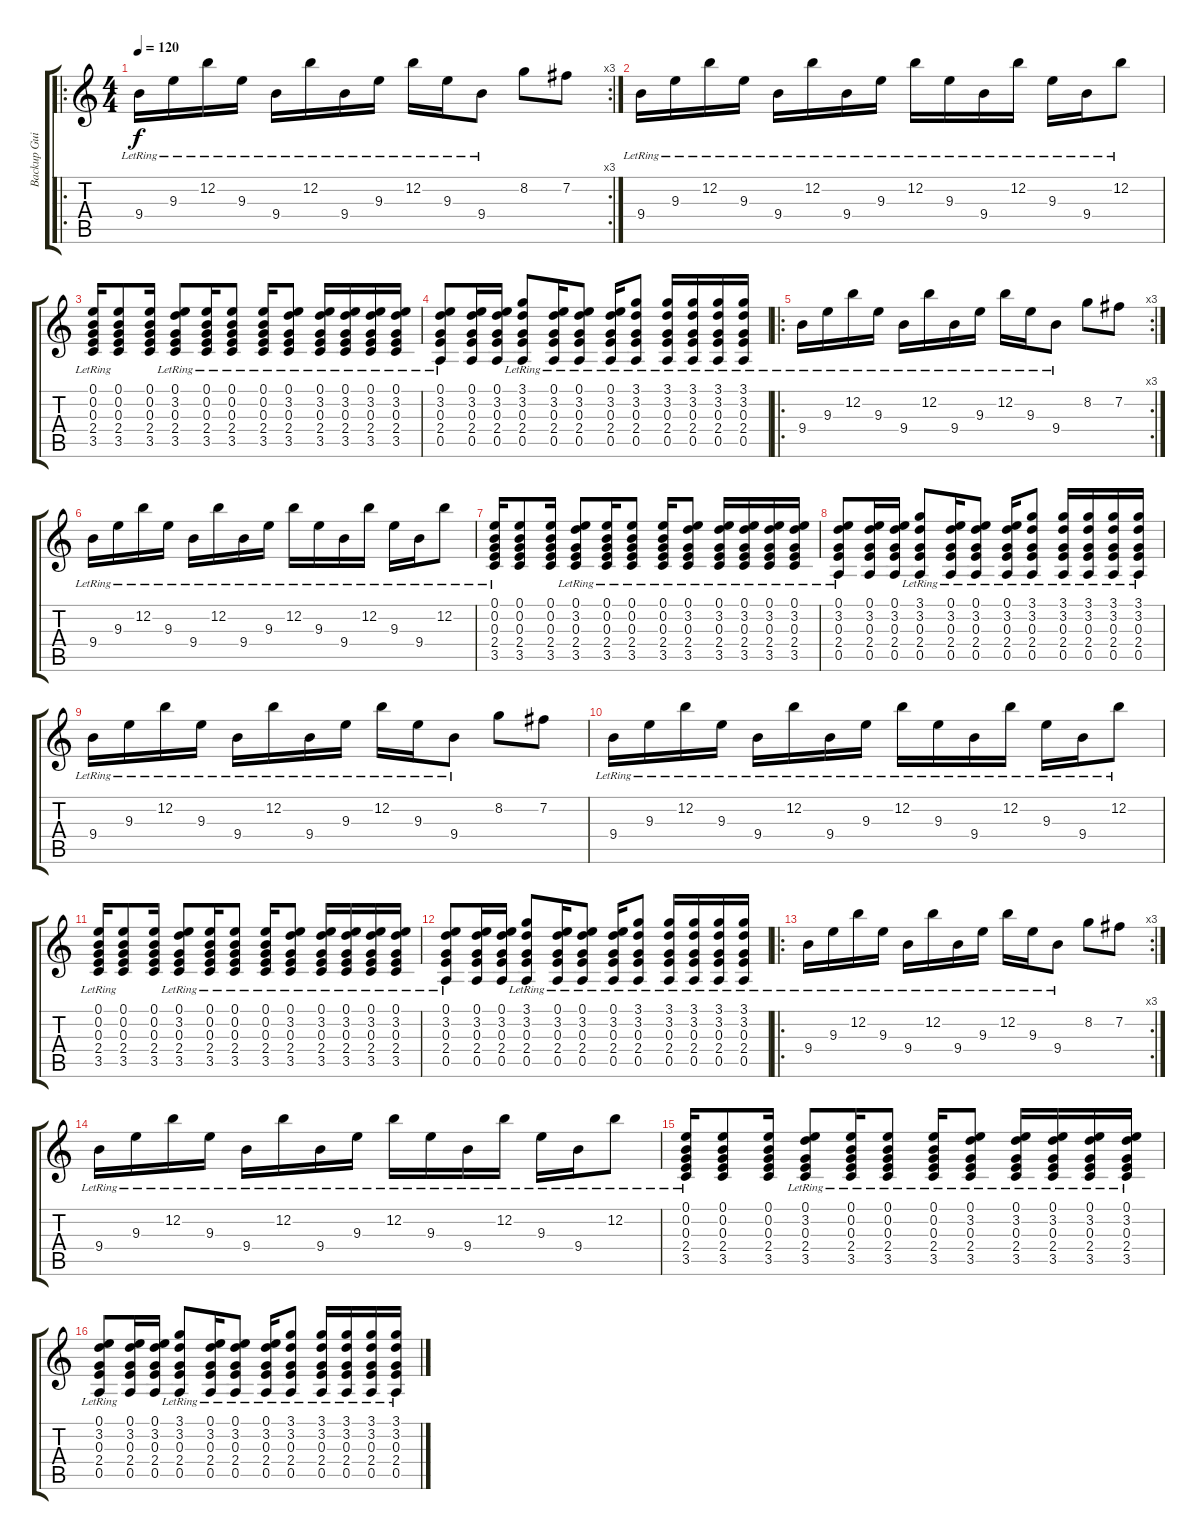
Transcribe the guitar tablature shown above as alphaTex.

\track ("Backup Guitar" "Backup Gui") {instrument electricguitarclean}
\staff {score tabs}
\tuning (E4 B3 G3 D3 A2 E2) {hide}
\ro
\rc 3
\ts (4 4)
\tempo 120
\clef g2
\ks c
9.4{lr}.16{dy f} 9.3{lr}.16 12.2{lr}.16 9.3{lr}.16 9.4{lr}.16 12.2{lr}.16 9.4{lr}.16 9.3{lr}.16 12.2{lr}.16 9.3{lr}.16 9.4{lr}.8 8.2.8 7.2.8 |
9.4{lr}.16 9.3{lr}.16 12.2{lr}.16 9.3{lr}.16 9.4{lr}.16 12.2{lr}.16 9.4{lr}.16 9.3{lr}.16 12.2{lr}.16 9.3{lr}.16 9.4{lr}.16 12.2{lr}.16 9.3{lr}.16 9.4{lr}.16 12.2{lr}.8 |
(0.1 0.2 0.3 2.4{lr} 3.5{lr}).16 (0.1 0.2 0.3 2.4 3.5).8 (0.1 0.2 0.3 2.4 3.5).16 (0.1 3.2{lr} 0.3{lr} 2.4 3.5).8 (0.1 0.2 0.3 2.4{lr} 3.5{lr}).16 (0.1{lr} 0.2{lr} 0.3 2.4 3.5).8 (0.1 0.2 0.3 2.4{lr} 3.5{lr}).16 (0.1 3.2{lr} 0.3{lr} 2.4 3.5).8 (0.1 3.2 0.3 2.4{lr} 3.5{lr}).16 (0.1 3.2{lr} 0.3{lr} 2.4 3.5).16 (0.1 3.2 0.3 2.4{lr} 3.5{lr}).16 (0.1 3.2{lr} 0.3{lr} 2.4 3.5).16 |
(0.1 3.2 0.3 2.4{lr} 0.5{lr}).8 (0.1 3.2 0.3 2.4 0.5).16 (0.1 3.2 0.3 2.4 0.5).16 (3.1 3.2{lr} 0.3{lr} 2.4 0.5).8 (0.1 3.2 0.3 2.4{lr} 0.5{lr}).16 (0.1{lr} 3.2{lr} 0.3 2.4 0.5).8 (0.1 3.2 0.3 2.4{lr} 0.5{lr}).16 (3.1 3.2{lr} 0.3{lr} 2.4 0.5).8 (3.1 3.2 0.3 2.4{lr} 0.5{lr}).16 (3.1 3.2{lr} 0.3{lr} 2.4 0.5).16 (3.1 3.2 0.3 2.4{lr} 0.5{lr}).16 (3.1 3.2{lr} 0.3{lr} 2.4 0.5).16 |
\ro
\rc 3
9.4{lr}.16 9.3{lr}.16 12.2{lr}.16 9.3{lr}.16 9.4{lr}.16 12.2{lr}.16 9.4{lr}.16 9.3{lr}.16 12.2{lr}.16 9.3{lr}.16 9.4{lr}.8 8.2.8 7.2.8 |
9.4{lr}.16 9.3{lr}.16 12.2{lr}.16 9.3{lr}.16 9.4{lr}.16 12.2{lr}.16 9.4{lr}.16 9.3{lr}.16 12.2{lr}.16 9.3{lr}.16 9.4{lr}.16 12.2{lr}.16 9.3{lr}.16 9.4{lr}.16 12.2{lr}.8 |
(0.1 0.2 0.3 2.4{lr} 3.5{lr}).16 (0.1 0.2 0.3 2.4 3.5).8 (0.1 0.2 0.3 2.4 3.5).16 (0.1 3.2{lr} 0.3{lr} 2.4 3.5).8 (0.1 0.2 0.3 2.4{lr} 3.5{lr}).16 (0.1{lr} 0.2{lr} 0.3 2.4 3.5).8 (0.1 0.2 0.3 2.4{lr} 3.5{lr}).16 (0.1 3.2{lr} 0.3{lr} 2.4 3.5).8 (0.1 3.2 0.3 2.4{lr} 3.5{lr}).16 (0.1 3.2{lr} 0.3{lr} 2.4 3.5).16 (0.1 3.2 0.3 2.4{lr} 3.5{lr}).16 (0.1 3.2{lr} 0.3{lr} 2.4 3.5).16 |
(0.1 3.2 0.3 2.4{lr} 0.5{lr}).8 (0.1 3.2 0.3 2.4 0.5).16 (0.1 3.2 0.3 2.4 0.5).16 (3.1 3.2{lr} 0.3{lr} 2.4 0.5).8 (0.1 3.2 0.3 2.4{lr} 0.5{lr}).16 (0.1{lr} 3.2{lr} 0.3 2.4 0.5).8 (0.1 3.2 0.3 2.4{lr} 0.5{lr}).16 (3.1 3.2{lr} 0.3{lr} 2.4 0.5).8 (3.1 3.2 0.3 2.4{lr} 0.5{lr}).16 (3.1 3.2{lr} 0.3{lr} 2.4 0.5).16 (3.1 3.2 0.3 2.4{lr} 0.5{lr}).16 (3.1 3.2{lr} 0.3{lr} 2.4 0.5).16 |
9.4{lr}.16 9.3{lr}.16 12.2{lr}.16 9.3{lr}.16 9.4{lr}.16 12.2{lr}.16 9.4{lr}.16 9.3{lr}.16 12.2{lr}.16 9.3{lr}.16 9.4{lr}.8 8.2.8 7.2.8 |
9.4{lr}.16 9.3{lr}.16 12.2{lr}.16 9.3{lr}.16 9.4{lr}.16 12.2{lr}.16 9.4{lr}.16 9.3{lr}.16 12.2{lr}.16 9.3{lr}.16 9.4{lr}.16 12.2{lr}.16 9.3{lr}.16 9.4{lr}.16 12.2{lr}.8 |
(0.1 0.2 0.3 2.4{lr} 3.5{lr}).16 (0.1 0.2 0.3 2.4 3.5).8 (0.1 0.2 0.3 2.4 3.5).16 (0.1 3.2{lr} 0.3{lr} 2.4 3.5).8 (0.1 0.2 0.3 2.4{lr} 3.5{lr}).16 (0.1{lr} 0.2{lr} 0.3 2.4 3.5).8 (0.1 0.2 0.3 2.4{lr} 3.5{lr}).16 (0.1 3.2{lr} 0.3{lr} 2.4 3.5).8 (0.1 3.2 0.3 2.4{lr} 3.5{lr}).16 (0.1 3.2{lr} 0.3{lr} 2.4 3.5).16 (0.1 3.2 0.3 2.4{lr} 3.5{lr}).16 (0.1 3.2{lr} 0.3{lr} 2.4 3.5).16 |
(0.1 3.2 0.3 2.4{lr} 0.5{lr}).8 (0.1 3.2 0.3 2.4 0.5).16 (0.1 3.2 0.3 2.4 0.5).16 (3.1 3.2{lr} 0.3{lr} 2.4 0.5).8 (0.1 3.2 0.3 2.4{lr} 0.5{lr}).16 (0.1{lr} 3.2{lr} 0.3 2.4 0.5).8 (0.1 3.2 0.3 2.4{lr} 0.5{lr}).16 (3.1 3.2{lr} 0.3{lr} 2.4 0.5).8 (3.1 3.2 0.3 2.4{lr} 0.5{lr}).16 (3.1 3.2{lr} 0.3{lr} 2.4 0.5).16 (3.1 3.2 0.3 2.4{lr} 0.5{lr}).16 (3.1 3.2{lr} 0.3{lr} 2.4 0.5).16 |
\ro
\rc 3
9.4{lr}.16 9.3{lr}.16 12.2{lr}.16 9.3{lr}.16 9.4{lr}.16 12.2{lr}.16 9.4{lr}.16 9.3{lr}.16 12.2{lr}.16 9.3{lr}.16 9.4{lr}.8 8.2.8 7.2.8 |
9.4{lr}.16 9.3{lr}.16 12.2{lr}.16 9.3{lr}.16 9.4{lr}.16 12.2{lr}.16 9.4{lr}.16 9.3{lr}.16 12.2{lr}.16 9.3{lr}.16 9.4{lr}.16 12.2{lr}.16 9.3{lr}.16 9.4{lr}.16 12.2{lr}.8 |
(0.1 0.2 0.3 2.4{lr} 3.5{lr}).16 (0.1 0.2 0.3 2.4 3.5).8 (0.1 0.2 0.3 2.4 3.5).16 (0.1 3.2{lr} 0.3{lr} 2.4 3.5).8 (0.1 0.2 0.3 2.4{lr} 3.5{lr}).16 (0.1{lr} 0.2{lr} 0.3 2.4 3.5).8 (0.1 0.2 0.3 2.4{lr} 3.5{lr}).16 (0.1 3.2{lr} 0.3{lr} 2.4 3.5).8 (0.1 3.2 0.3 2.4{lr} 3.5{lr}).16 (0.1 3.2{lr} 0.3{lr} 2.4 3.5).16 (0.1 3.2 0.3 2.4{lr} 3.5{lr}).16 (0.1 3.2{lr} 0.3{lr} 2.4 3.5).16 |
(0.1 3.2 0.3 2.4{lr} 0.5{lr}).8 (0.1 3.2 0.3 2.4 0.5).16 (0.1 3.2 0.3 2.4 0.5).16 (3.1 3.2{lr} 0.3{lr} 2.4 0.5).8 (0.1 3.2 0.3 2.4{lr} 0.5{lr}).16 (0.1{lr} 3.2{lr} 0.3 2.4 0.5).8 (0.1 3.2 0.3 2.4{lr} 0.5{lr}).16 (3.1 3.2{lr} 0.3{lr} 2.4 0.5).8 (3.1 3.2 0.3 2.4{lr} 0.5{lr}).16 (3.1 3.2{lr} 0.3{lr} 2.4 0.5).16 (3.1 3.2 0.3 2.4{lr} 0.5{lr}).16 (3.1 3.2{lr} 0.3{lr} 2.4 0.5).16
